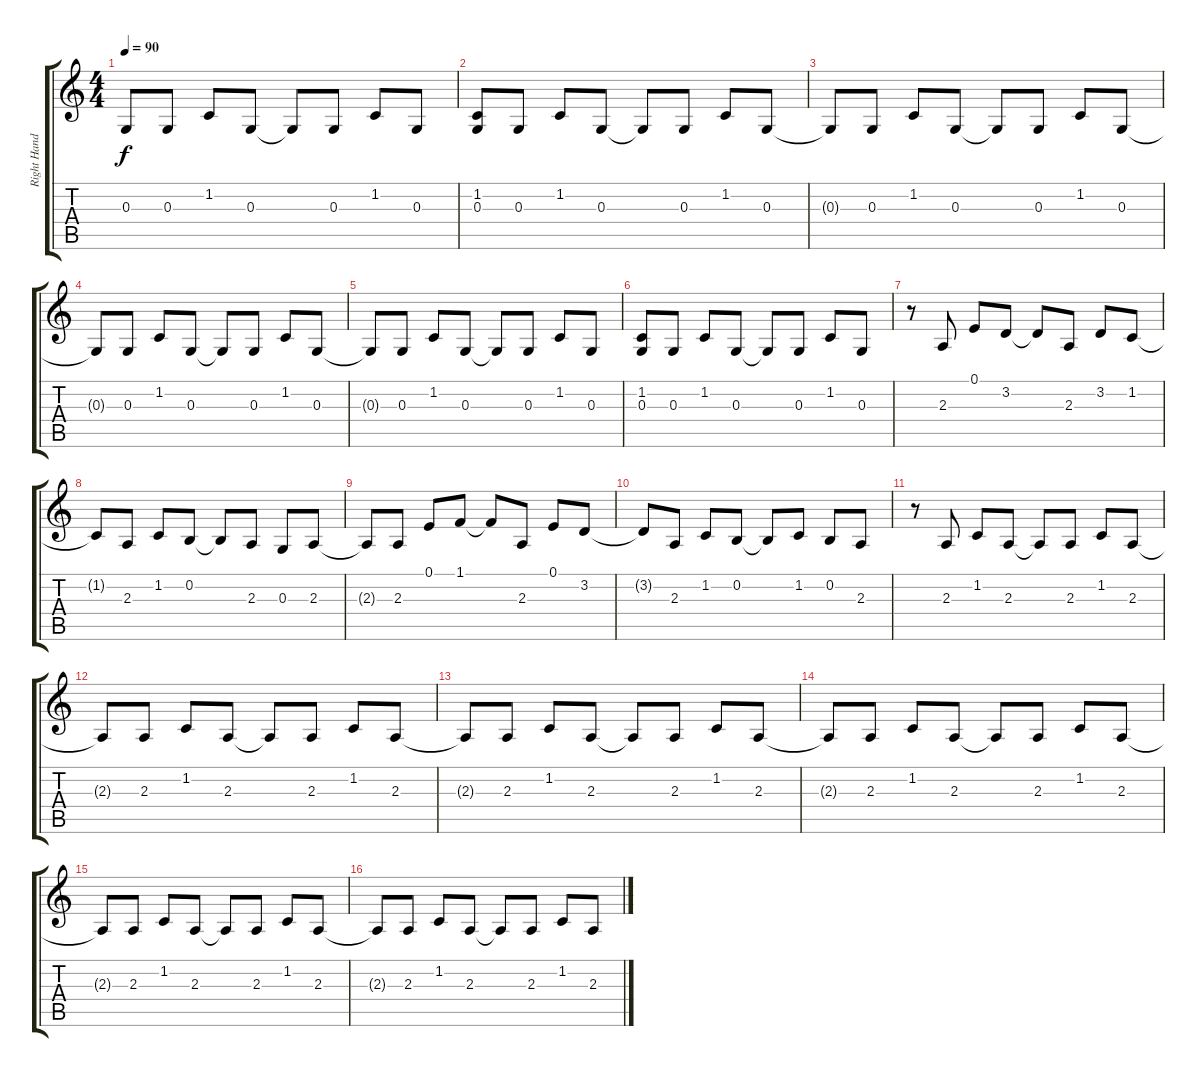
\track ("Right Hand" "Right Hand") {instrument acousticgrandpiano}
\staff {score tabs}
\tuning (E4 B3 G3 D3 A2 E2) {hide}
\ts (4 4)
\tempo 90
\clef g2
\ks c
0.3{t}.8{dy f} 0.3.8 1.2.8 0.3.8 0.3{t}.8 0.3.8 1.2.8 0.3.8 |
(1.2 0.3).8 0.3.8 1.2.8 0.3.8 0.3{t}.8 0.3.8 1.2.8 0.3.8 |
0.3{t}.8 0.3.8 1.2.8 0.3.8 0.3{t}.8 0.3.8 1.2.8 0.3.8 |
0.3{t}.8 0.3.8 1.2.8 0.3.8 0.3{t}.8 0.3.8 1.2.8 0.3.8 |
0.3{t}.8 0.3.8 1.2.8 0.3.8 0.3{t}.8 0.3.8 1.2.8 0.3.8 |
(1.2 0.3).8 0.3.8 1.2.8 0.3.8 0.3{t}.8 0.3.8 1.2.8 0.3.8 |
r.8 2.3.8 0.1.8 3.2.8 3.2{t}.8 2.3.8 3.2.8 1.2.8 |
1.2{t}.8 2.3.8 1.2.8 0.2.8 0.2{t}.8 2.3.8 0.3.8 2.3.8 |
2.3{t}.8 2.3.8 0.1.8 1.1.8 1.1{t}.8 2.3.8 0.1.8 3.2.8 |
3.2{t}.8 2.3.8 1.2.8 0.2.8 0.2{t}.8 1.2.8 0.2.8 2.3.8 |
r.8 2.3.8 1.2.8 2.3.8 2.3{t}.8 2.3.8 1.2.8 2.3.8 |
2.3{t}.8 2.3.8 1.2.8 2.3.8 2.3{t}.8 2.3.8 1.2.8 2.3.8 |
2.3{t}.8 2.3.8 1.2.8 2.3.8 2.3{t}.8 2.3.8 1.2.8 2.3.8 |
2.3{t}.8 2.3.8 1.2.8 2.3.8 2.3{t}.8 2.3.8 1.2.8 2.3.8 |
2.3{t}.8 2.3.8 1.2.8 2.3.8 2.3{t}.8 2.3.8 1.2.8 2.3.8 |
2.3{t}.8 2.3.8 1.2.8 2.3.8 2.3{t}.8 2.3.8 1.2.8 2.3.8
